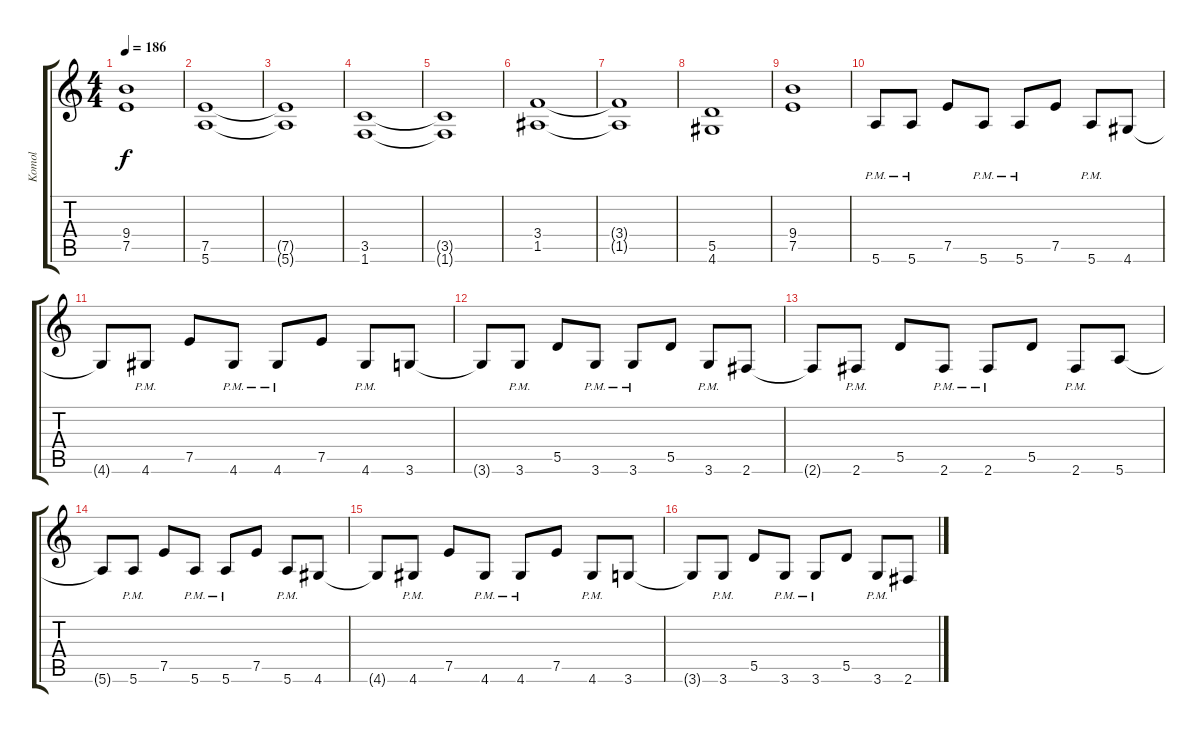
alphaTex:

\track ("Komol" "Komol") {instrument overdrivenguitar}
\staff {score tabs}
\tuning (E4 B3 G3 D3 A2 E2) {hide}
\ts (4 4)
\tempo 186
\clef g2
\ks c
(9.4 7.5).1{dy f} |
(7.5 5.6).1 |
(7.5{t} 5.6{t}).1 |
(3.5 1.6).1 |
(3.5{t} 1.6{t}).1 |
(3.4 1.5).1 |
(3.4{t} 1.5{t}).1 |
(5.5 4.6).1 |
(9.4 7.5).1 |
5.6{pm}.8 5.6{pm}.8 7.5.8 5.6{pm}.8 5.6{pm}.8 7.5.8 5.6{pm}.8 4.6.8 |
4.6{t}.8 4.6{pm}.8 7.5.8 4.6{pm}.8 4.6{pm}.8 7.5.8 4.6{pm}.8 3.6.8 |
3.6{t}.8 3.6{pm}.8 5.5.8 3.6{pm}.8 3.6{pm}.8 5.5.8 3.6{pm}.8 2.6.8 |
2.6{t}.8 2.6{pm}.8 5.5.8 2.6{pm}.8 2.6{pm}.8 5.5.8 2.6{pm}.8 5.6.8 |
5.6{t}.8 5.6{pm}.8 7.5.8 5.6{pm}.8 5.6{pm}.8 7.5.8 5.6{pm}.8 4.6.8 |
4.6{t}.8 4.6{pm}.8 7.5.8 4.6{pm}.8 4.6{pm}.8 7.5.8 4.6{pm}.8 3.6.8 |
3.6{t}.8 3.6{pm}.8 5.5.8 3.6{pm}.8 3.6{pm}.8 5.5.8 3.6{pm}.8 2.6.8
